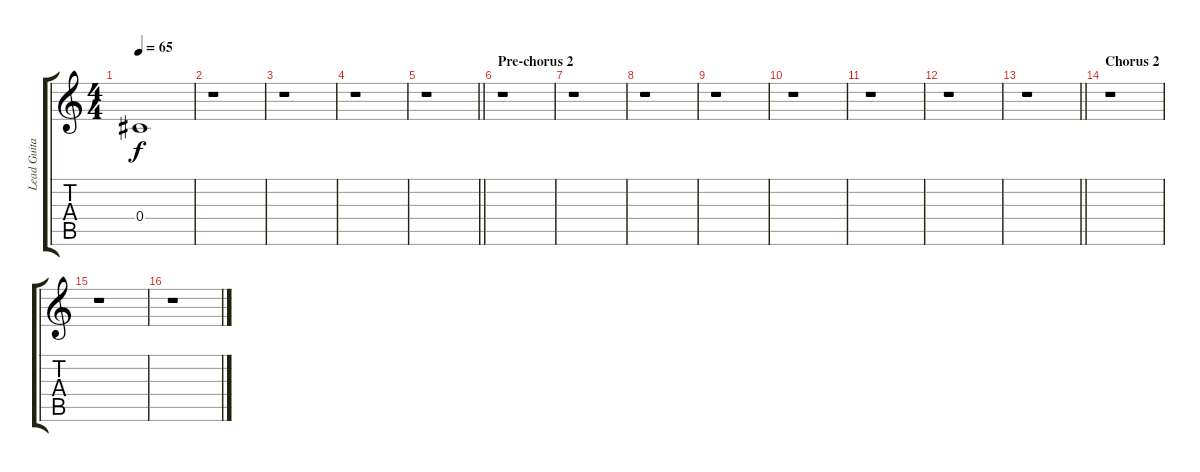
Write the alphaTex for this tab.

\track ("Lead Guitar 2" "Lead Guita") {instrument distortionguitar}
\staff {score tabs}
\tuning (Eb4 Bb3 Gb3 Db3 Ab2 Db2) {hide}
\ts (4 4)
\tempo 65
\clef g2
\ks c
0.4{t}.1{dy f} |
r.1 |
r.1 |
r.1 |
\barLineRight lightlight
r.1 |
\section ("" "Pre-chorus 2")
r.1 |
r.1 |
r.1 |
r.1 |
r.1 |
r.1 |
r.1 |
\barLineRight lightlight
r.1 |
\section ("" "Chorus 2")
r.1 |
r.1 |
r.1
